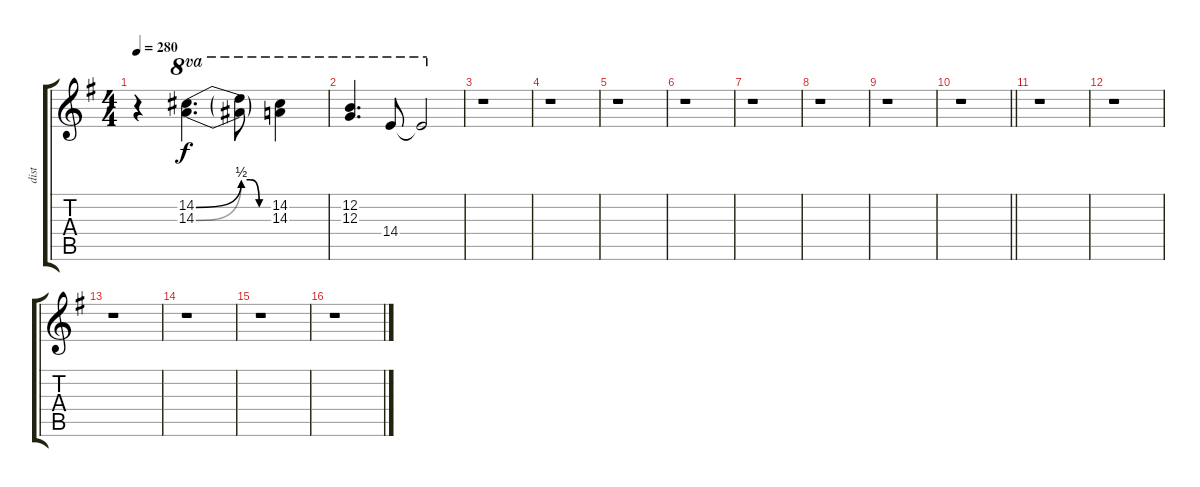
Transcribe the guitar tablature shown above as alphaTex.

\track ("dist" "dist") {instrument distortionguitar}
\staff {score tabs}
\tuning (E4 B3 G3 D3 A2 E2) {hide}
\ts (4 4)
\tempo 280
\clef g2
\ks g
r.4{dy f} (14.2{be (bend 0 0 60 2)} 14.3{be (bend 0 0 60 2)}).4{d ot 8va} (14.2{be (custom 0 2 20 2 40 0 60 0) t} 14.3{be (custom 0 2 20 2 40 0 60 0) t}).8{ot 8va} (14.2 14.3).4{ot 8va} |
(12.2 12.3).4{d ot 8va} 14.4.8{ot 8va} 14.4{t}.2{ot 8va} |
r.1 |
r.1 |
r.1 |
r.1 |
r.1 |
r.1 |
r.1 |
\barLineRight lightlight
r.1 |
r.1 |
r.1 |
r.1 |
r.1 |
r.1 |
r.1
